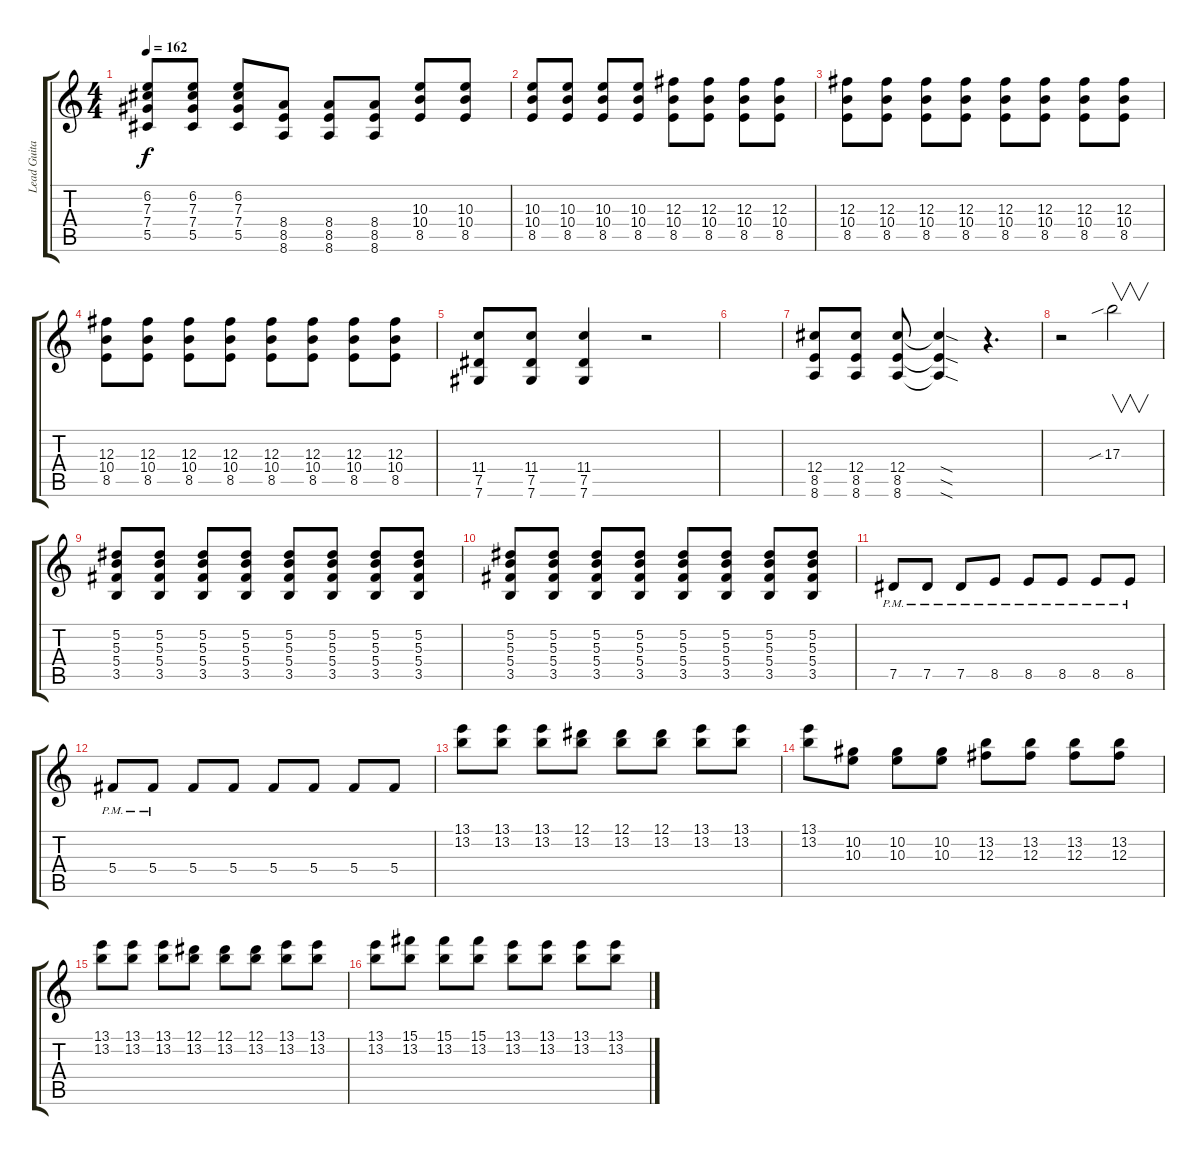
\track ("Lead Guitar" "Lead Guita") {instrument distortionguitar}
\staff {score tabs}
\tuning (Eb4 Bb3 Gb3 Db3 Ab2 Db2) {hide}
\ts (4 4)
\tempo 162
\clef g2
\ks c
(6.2 7.3 7.4 5.5).8{dy f} (6.2 7.3 7.4 5.5).8 (6.2 7.3 7.4 5.5).8 (8.4 8.5 8.6).8 (8.4 8.5 8.6).8 (8.4 8.5 8.6).8 (10.3 10.4 8.5).8 (10.3 10.4 8.5).8 |
(10.3 10.4 8.5).8 (10.3 10.4 8.5).8 (10.3 10.4 8.5).8 (10.3 10.4 8.5).8 (12.3 10.4 8.5).8 (12.3 10.4 8.5).8 (12.3 10.4 8.5).8 (12.3 10.4 8.5).8 |
(12.3 10.4 8.5).8 (12.3 10.4 8.5).8 (12.3 10.4 8.5).8 (12.3 10.4 8.5).8 (12.3 10.4 8.5).8 (12.3 10.4 8.5).8 (12.3 10.4 8.5).8 (12.3 10.4 8.5).8 |
(12.3 10.4 8.5).8 (12.3 10.4 8.5).8 (12.3 10.4 8.5).8 (12.3 10.4 8.5).8 (12.3 10.4 8.5).8 (12.3 10.4 8.5).8 (12.3 10.4 8.5).8 (12.3 10.4 8.5).8 |
(11.4 7.5 7.6).8 (11.4 7.5 7.6).8 (11.4 7.5 7.6).4 r.2 |
|
(12.4 8.5 8.6).8 (12.4 8.5 8.6).8 (12.4 8.5 8.6).8 (12.4{sod t} 8.5{sod t} 8.6{sod t}).4 r.4{d} |
r.2 17.3{sib}.2{v} |
(5.2 5.3 5.4 3.5).8 (5.2 5.3 5.4 3.5).8 (5.2 5.3 5.4 3.5).8 (5.2 5.3 5.4 3.5).8 (5.2 5.3 5.4 3.5).8 (5.2 5.3 5.4 3.5).8 (5.2 5.3 5.4 3.5).8 (5.2 5.3 5.4 3.5).8 |
(5.2 5.3 5.4 3.5).8 (5.2 5.3 5.4 3.5).8 (5.2 5.3 5.4 3.5).8 (5.2 5.3 5.4 3.5).8 (5.2 5.3 5.4 3.5).8 (5.2 5.3 5.4 3.5).8 (5.2 5.3 5.4 3.5).8 (5.2 5.3 5.4 3.5).8 |
7.5{pm}.8 7.5{pm}.8 7.5{pm}.8 8.5{pm}.8 8.5{pm}.8 8.5{pm}.8 8.5{pm}.8 8.5{pm}.8 |
5.4{pm}.8 5.4{pm}.8 5.4.8 5.4.8 5.4.8 5.4.8 5.4.8 5.4.8 |
(13.1 13.2).8 (13.1 13.2).8 (13.1 13.2).8 (12.1 13.2).8 (12.1 13.2).8 (12.1 13.2).8 (13.1 13.2).8 (13.1 13.2).8 |
(13.1 13.2).8 (10.2 10.3).8 (10.2 10.3).8 (10.2 10.3).8 (13.2 12.3).8 (13.2 12.3).8 (13.2 12.3).8 (13.2 12.3).8 |
(13.1 13.2).8 (13.1 13.2).8 (13.1 13.2).8 (12.1 13.2).8 (12.1 13.2).8 (12.1 13.2).8 (13.1 13.2).8 (13.1 13.2).8 |
(13.1 13.2).8 (15.1 13.2).8 (15.1 13.2).8 (15.1 13.2).8 (13.1 13.2).8 (13.1 13.2).8 (13.1 13.2).8 (13.1 13.2).8
